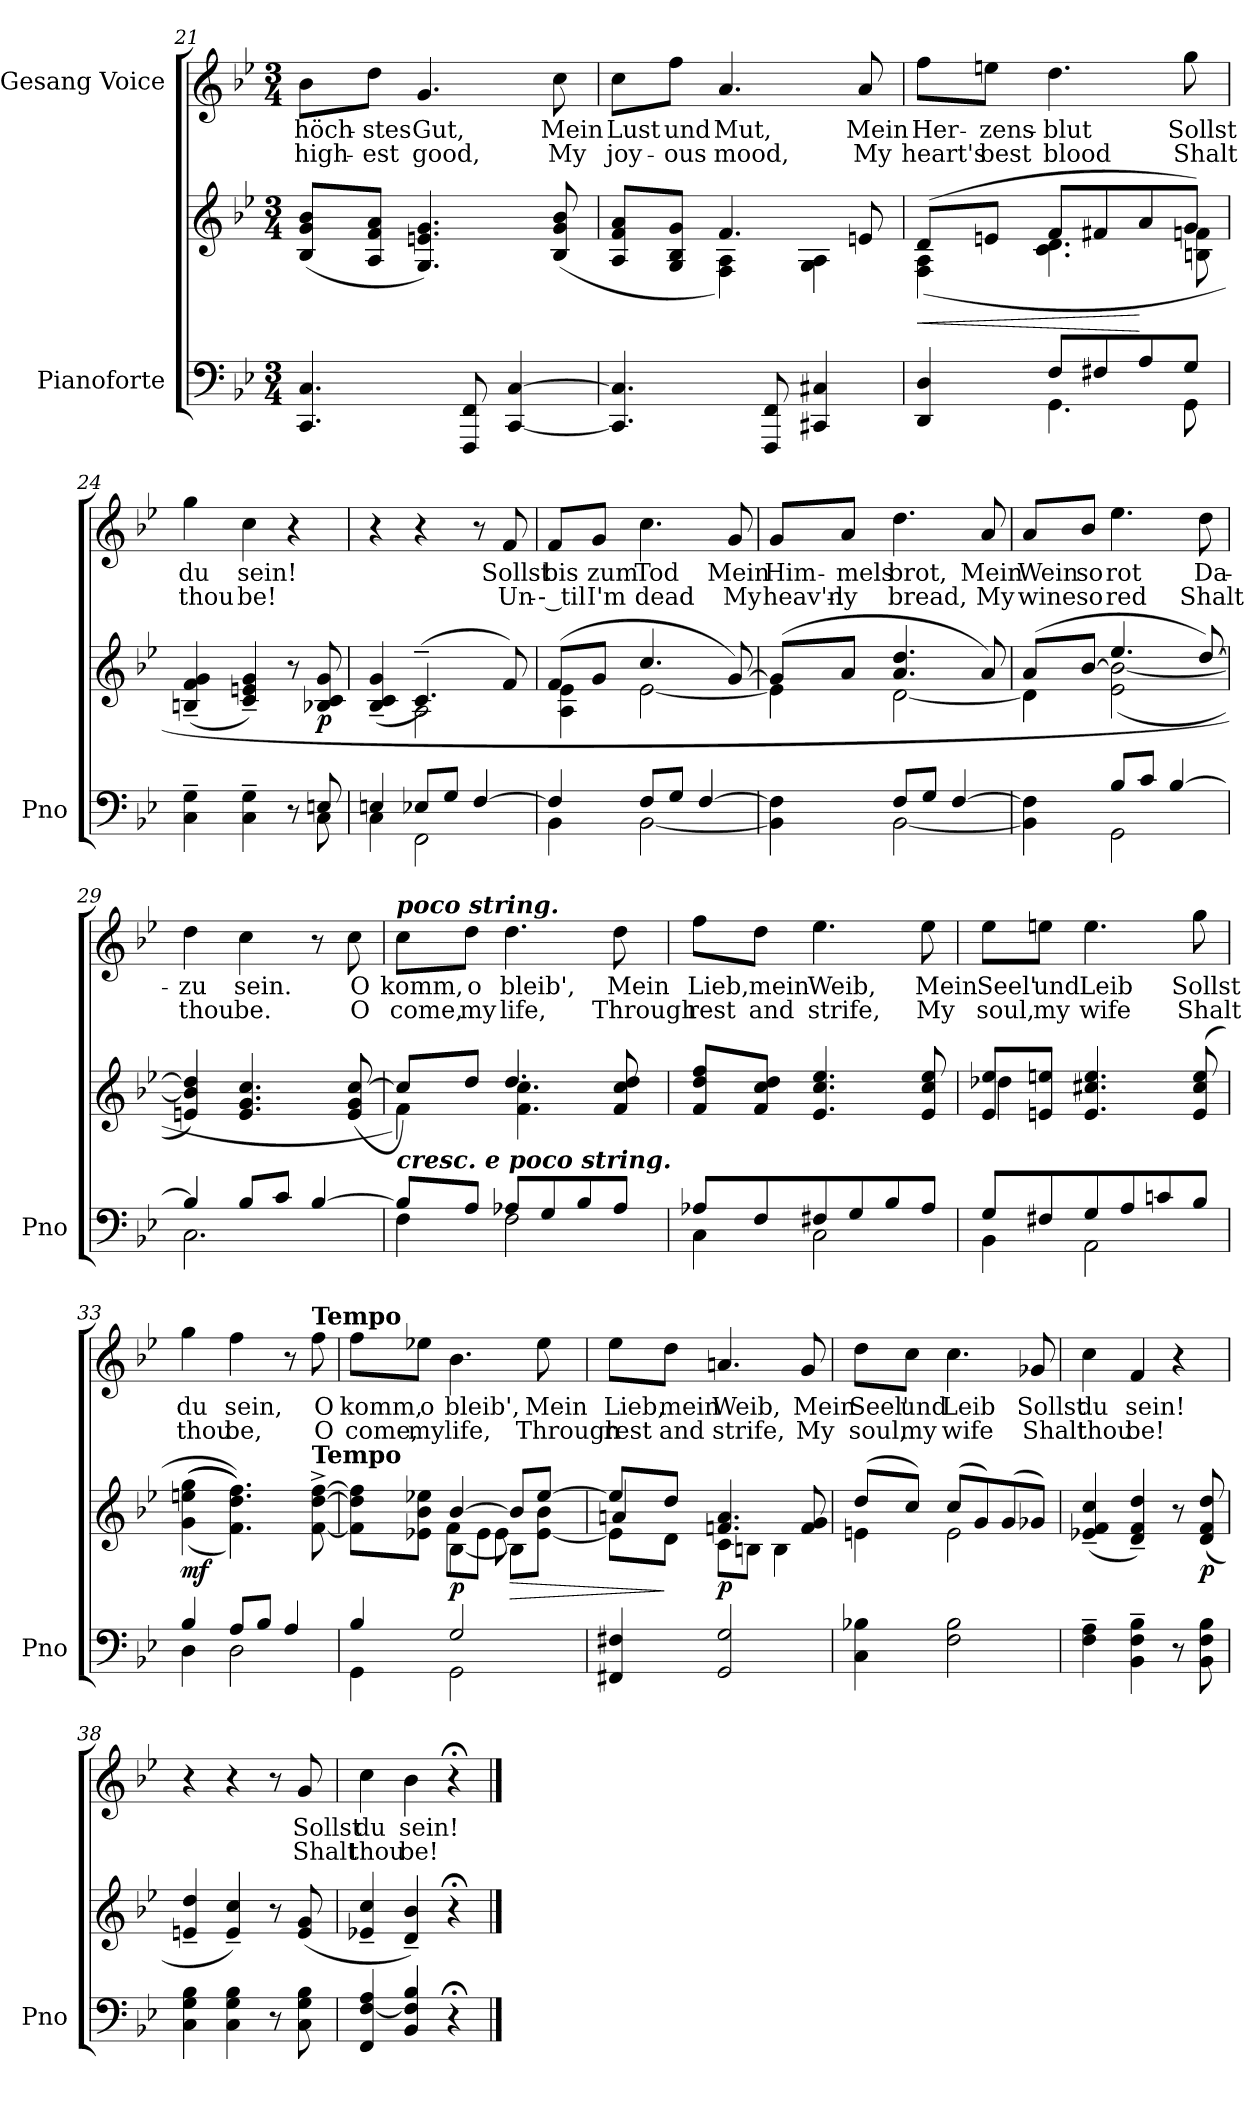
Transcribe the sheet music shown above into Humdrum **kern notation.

**kern	**kern	**dynam	**kern	**text	**text
*part2	*part2	*part2	*part1	*part1	*part1
*staff3	*staff2	*staff2/3	*staff1	*staff1	*staff1
*I"Pianoforte	*	*	*I"Gesang Voice	*	*
*I'Pno	*	*	*	*	*
*clefF4	*clefG2	*	*clefG2	*	*
*k[b-e-]	*k[b-e-]	*	*k[b-e-]	*	*
*M3/4	*M3/4	*	*M3/4	*	*
=21	=21	=21	=21	=21	=21
4.CC/ 4.C/	(8B-/ 8g/ 8b-/L	.	8b-\L	höch-	high-
.	8A/ 8f/ 8a/J	.	8dd\J	-stes	-est
.	4.G/ 4.en/ 4.g/)	.	4.g/	Gut,	good,
8FFF/ 8FF/	.	.	.	.	.
[4CC/ [4C/	.	.	.	.	.
.	(8B-/ 8g/ 8b-/	.	8cc\	Mein	My
=22	=22	=22	=22	=22	=22
*	*^	*	*	*	*
4.CC/] 4.C/]	8A/ 8f/ 8a/L	4ryy	.	8cc\L	Lust	joy-
.	8G/ 8B-/ 8g/J	.	.	8ff\J	und	-ous
.	4.f/	4F\ 4A\)	.	4.a/	Mut,	mood,
8FFF/ 8FF/	.	.	.	.	.	.
4CC#X/ 4C#X/	.	4G\ 4A\	.	.	.	.
.	8en/	.	.	8a/	Mein	My
=23	=23	=23	=23	=23	=23	=23
*^	*	*	*	*	*	*
!	!	!	!	!LO:HP:b	!	!	!
4DD/ 4D/	4ryy	(8d/L	(4F\ 4A\	<	8ff\L	Her-	heart's
.	.	8en/J	.	.	8een\J	-zens-	best
8F/L	4.GG\	8f/L	4.c\ 4.d\	.	4.dd\	-blut	blood
8F#X/	.	8f#X/	.	.	.	.	.
8A/	.	8a/	.	[	.	.	.
8G/J)	8GG\	8g/J)	8Bn\ 8fn\	.	8gg\	Sollst	Shalt
*	*	*v	*v	*	*	*	*
=24	=24	=24	=24	=24	=24	=24
4C\~> 4G\~>	8ryy	(<4Bn/~< 4f/~< 4g/~<	.	4gg\	du	thou
*v	*v	*	*	*	*	*
4C\~> 4G\~>	4c/~< 4en/~< 4g/~<)	.	4cc\	sein!	be!
8r	8r	.	4r	.	.
*^	*	*	*	*	*
!	!	!	!LO:DY:b	!	!	!
8En/	8C\	8B-X/ 8c/ 8g/	p	.	.	.
=25	=25	=25	=25	=25	=25	=25
*	*	*^	*	*	*	*
4En/	4C\	(4B-/~ 4c/~ 4g/~	4ryy	.	4r	.	.
8E-X/L	2FF\	(4.c~/)	2A\	.	4r	.	.
8G/J	.	.	.	.	.	.	.
[4F/	.	.	.	.	8r	.	.
.	.	8f/)	.	.	8f/	Sollst	Un-
=26	=26	=26	=26	=26	=26	=26	=26
4F/]	4BB-\	(8f/L	4A\ 4e-\	.	8f/L	bis	-- til
.	.	8g/J	.	.	8g/J	zum	I'm
8F/L	[2BB-\	4.cc/	[2e-\	.	4.cc\	Tod	dead
8G/J	.	.	.	.	.	.	.
[4F/	.	.	.	.	.	.	.
.	.	[8g/)	.	.	8g/	Mein	My
=27	=27	=27	=27	=27	=27	=27	=27
4BB-\] 4F\]	4ryy	(8g/L]	4e-\]	.	8g/L	Him-	heav'n-
.	.	8a/J	.	.	8a/J	-mels	-ly
8F/L	[2BB-\	4.a/ 4.dd/	[2d\	.	4.dd\	-brot,	bread,
8G/J	.	.	.	.	.	.	.
[4F/	.	.	.	.	.	.	.
.	.	8a/)	.	.	8a/	Mein	My
=28	=28	=28	=28	=28	=28	=28	=28
4BB-\] 4F\]	4ryy	(8a/L	4d\]	.	8a/L	Wein	wine
.	.	[<8b-/J	.	.	8b-/J	so	so
8B-/L	2GG\	4.ee-/	(<2e-\ 2b-\_	.	4.ee-\	rot	red
8c/J	.	.	.	.	.	.	.
[4B-/	.	.	.	.	.	.	.
.	.	[8dd/)	.	.	8dd\	Da-	Shalt
*	*	*v	*v	*	*	*	*
=29	=29	=29	=29	=29	=29	=29
4B-/]	2.C\	4en/ 4b-/] 4dd/])	.	4dd\	-zu	thou
8B-/L	.	4.e/ 4.g/ 4.cc/	.	4cc\	sein.	be.
8c/J	.	.	.	.	.	.
[4B-/	.	.	.	8r	.	.
.	.	((<8e/ 8g/ [8cc/	.	8cc\	O	O
=30	=30	=30	=30	=30	=30	=30
*	*	*^	*	*	*	*
!	!	!	!	!	!LO:TX:a:Bi:t=poco string.	!	!
!	!	!LO:TX:b:Bi:t=cresc. e poco string.	!	!	!	!	!
8B-/L]	4F\	8cc/L])	4f\)	.	8cc\L	komm,	come,
8A/J	.	8dd/J	.	.	8dd\J	o	my
8A-X/L	2F\	4.dd/	4.f\ 4.cc\	.	4.dd\	bleib',	life,
8G/	.	.	.	.	.	.	.
8B-/	.	.	.	.	.	.	.
8A-/J	.	8f/ 8cc/ 8dd/	8ryy	.	8dd\	Mein	Through
*	*	*v	*v	*	*	*	*
=31	=31	=31	=31	=31	=31	=31
8A-X/L	4C\	8f/ 8dd/ 8ff/L	.	8ff\L	Lieb,	rest
8F/	.	8f/ 8cc/ 8dd/J	.	8dd\J	mein	and
8F#X/	2C\	4.e-/ 4.cc/ 4.ee-/	.	4.ee-\	Weib,	strife,
8G/	.	.	.	.	.	.
8B-/	.	.	.	.	.	.
8A-/J	.	8e-/ 8cc/ 8ee-/	.	8ee-\	Mein	My
=32	=32	=32	=32	=32	=32	=32
*	*	*^	*	*	*	*
8G/L	4BB-\	8e-/ 8ee-/L	4dd-X\	.	8ee-\L	Seel'	soul,
8F#X/	.	8en/ 8een/J	.	.	8een\J	und	my
8G/	2AA\	4.e/ 4.cc#X/ 4.ee/	2ryy	.	4.ee\	Leib	wife
8A/	.	.	.	.	.	.	.
8cn/	.	.	.	.	.	.	.
8B-/J	.	(8e/ 8cc#/ 8ee/	.	.	8gg\	Sollst	Shalt
*	*	*v	*v	*	*	*	*
=33	=33	=33	=33	=33	=33	=33
!	!	!	!LO:DY:b	!	!	!
4B-/	4D\	(<((4g\ 4een\ 4gg\	mf	4gg\	du	thou
8A/L	2D\	4.f\ 4.dd\ 4.ff\))))	.	4ff\	sein,	be,
8B-/J	.	.	.	.	.	.
4A/	.	.	.	8r	.	.
!	!	!	!	!LO:TX:a:B:t=Tempo	!	!
!	!	!LO:TX:a:B:t=Tempo	!	!	!	!
.	.	[8f\^ [>8dd\^ [>8ff\^	.	8ff\	O	O
=34	=34	=34	=34	=34	=34	=34
*	*	*^	*	*	*	*
*	*	*	*^	*	*	*	*
4B-/	4GG\	8f\] 8dd\] 8ff\]L	4ryy	4ryy	.	8ff\L	komm,	come,
.	.	8e-X\ 8b-\ 8ee-X\J	.	.	.	8ee-X\J	o	my
!	!	!	!	!	!LO:DY:a=2	!	!	!
2G/	2GG\	[4b-/	[4B-\	8f\L	p	4.b-\	bleib',	life,
.	.	.	.	8e-\J	.	.	.	.
!	!	!	!	!	!LO:HP:b	!	!	!
.	.	8b-/L]	8B-\L]	8e-\	>	.	.	.
.	.	[8ee-/J	[8e-\ 8b-\J	8ryy	.	8ee-\	Mein	Through
*v	*v	*	*	*	*	*	*	*
=35	=35	=35	=35	=35	=35	=35	=35
4FF#X/ 4F#X/	8ee-/L]	8e-\L]	4an/	.	8ee-\L	Lieb,	rest
.	8dd/J	8d\J	.	]	8dd\J	mein	and
!	!	!	!	!LO:DY:b	!	!	!
2GG/ 2G/	4.fn/ 4.a/	8c\L	2ryy	p	4.an/	Weib,	strife,
.	.	8Bn\J	.	.	.	.	.
.	.	4B\	.	.	.	.	.
.	8f/ 8g/	.	.	.	8g/	Mein	My
*	*	*v	*v	*	*	*	*
=36	=36	=36	=36	=36	=36	=36
4C\ 4B-X\	(8dd/L	4en\	.	8dd\L	Seel'	soul,
.	8cc/J)	.	.	8cc\J	und	my
2F\ 2B-\	(8cc/L	2e\	.	4.cc\	Leib	wife
.	8g/)	.	.	.	.	.
.	(8g/	.	.	.	.	.
.	8g-X/J)	.	.	8g-X/	Sollst	Shalt
*	*v	*v	*	*	*	*
=37	=37	=37	=37	=37	=37
4F\~ 4A\~	(4e-X/~ 4f/~ 4cc/~	.	4cc\	du	thou
4BB-\~ 4F\~ 4B-\~	4d/~ 4f/~ 4dd/~)	.	4f/	sein!	be!
8r	8r	.	4r	.	.
!	!	!LO:DY:b	!	!	!
8BB-\ 8F\ 8B-\	(8d/ 8f/ 8dd/	p	.	.	.
=38	=38	=38	=38	=38	=38
4C\ 4G\ 4B-\	4en/~ 4dd/~	.	4r	.	.
4C\ 4G\ 4B-\	4e/~ 4cc/~)	.	4r	.	.
8r	8r	.	8r	.	.
8C\ 8G\ 8B-\	(8e/ 8g/	.	8g/	Sollst	Shalt
=39	=39	=39	=39	=39	=39
4FF/ [4F/ 4A/	4e-X/~ 4cc/~	.	4cc\	du	thou
4BB-/ 4F/] 4B-/	4d/~ 4b-/~)	.	4b-\	sein!	be!
4r;<	4r;<	.	4r;<	.	.
==	==	==	==	==	==
*-	*-	*-	*-	*-	*-
